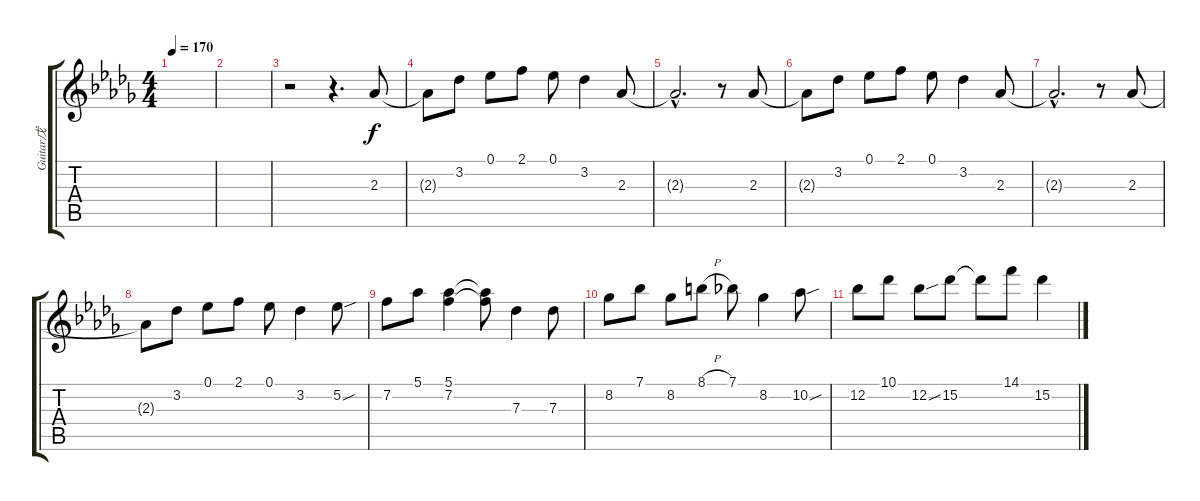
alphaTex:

\track ("Guitar戊" "Guitar戊") {instrument distortionguitar}
\staff {score tabs}
\tuning (Eb4 Bb3 Gb3 Db3 Ab2 Eb2) {hide}
\ts (4 4)
\tempo 170
\clef g2
\ks db
|
|
r.2 r.4{d} 2.3.8{instrument electricguitarclean} |
2.3{t}.8 3.2.8 0.1.8 2.1.8 0.1.8 3.2.4 2.3.8 |
2.3{hac t}.2{d} r.8 2.3.8 |
2.3{t}.8 3.2.8 0.1.8 2.1.8 0.1.8 3.2.4 2.3.8 |
2.3{hac t}.2{d} r.8 2.3.8 |
2.3{t}.8 3.2.8 0.1.8 2.1.8 0.1.8 3.2.4 5.2{sou}.8 |
7.2.8 5.1.8 (5.1 7.2).4 (5.1{t} 7.2{t}).8 7.3.4 7.3.8 |
8.2.8 7.1.8 8.2.8 8.1{h}.8 7.1.8 8.2.4 10.2{sou}.8 |
12.2.8 10.1.8 12.2{sou}.8 15.2.8 15.2{t}.8 14.1.8 15.2.4
